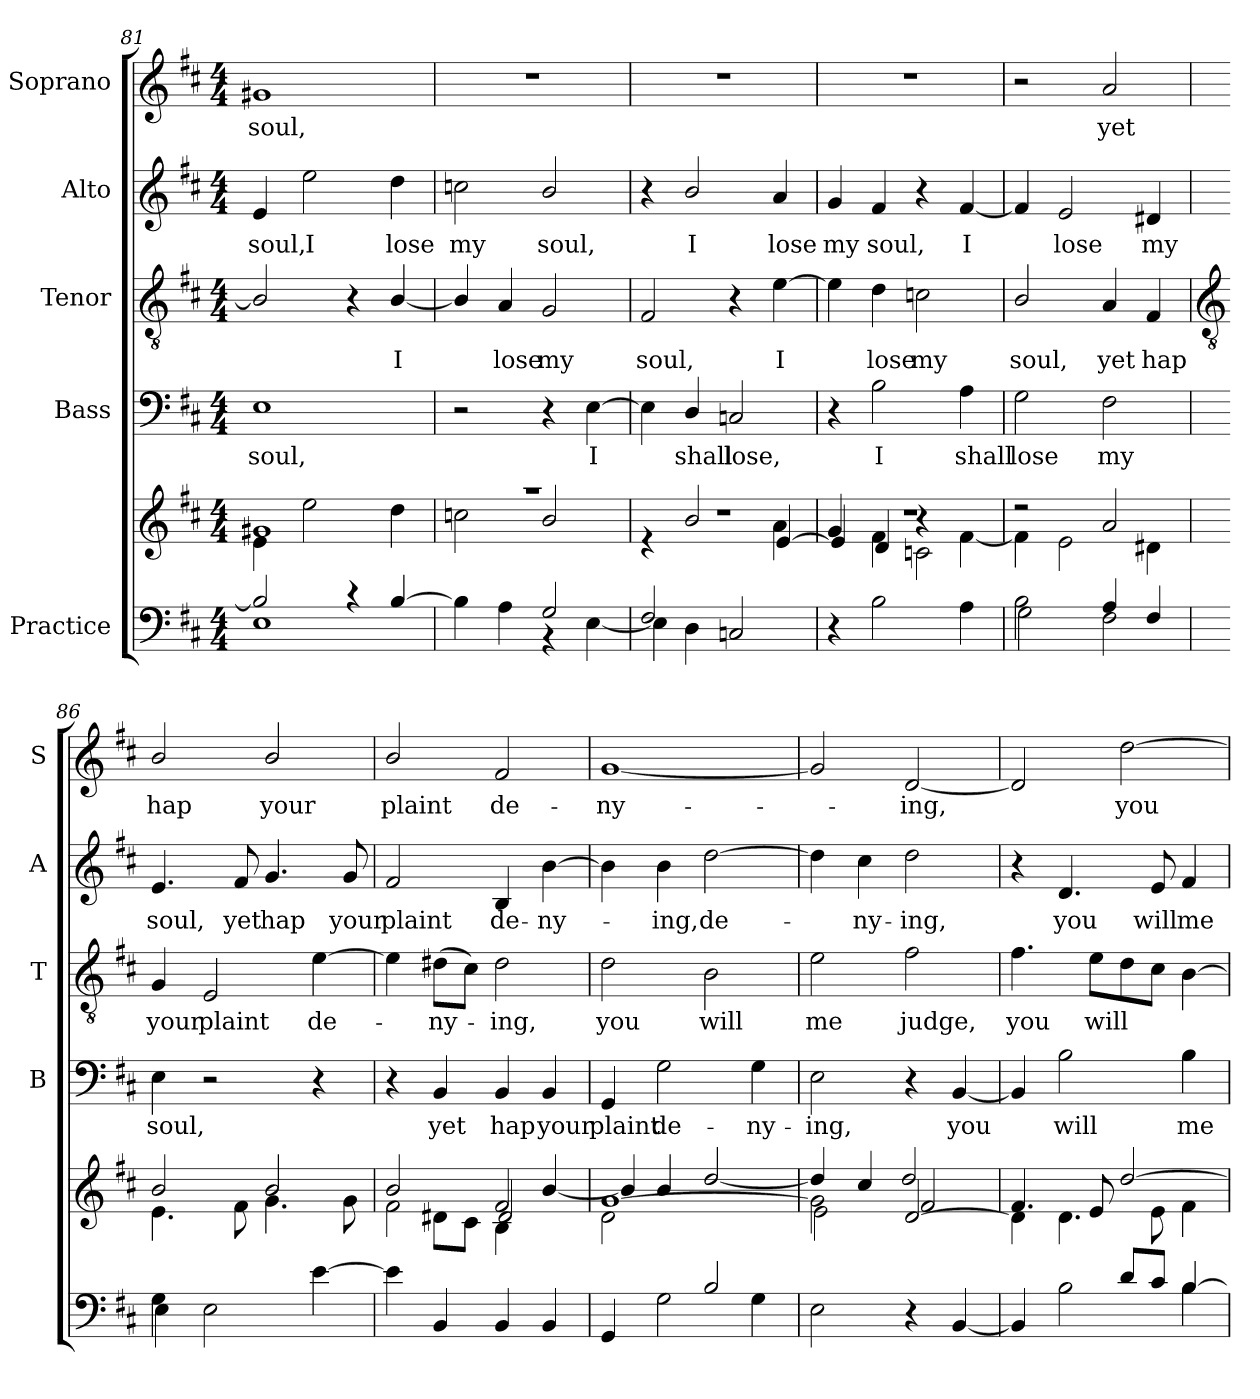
**kern	**kern	**kern	**text	**kern	**text	**kern	**text	**kern	**text
*part5	*part5	*part4	*part4	*part3	*part3	*part2	*part2	*part1	*part1
*staff6	*staff5	*staff4	*staff4	*staff3	*staff3	*staff2	*staff2	*staff1	*staff1
*I"Practice	*	*I"Bass	*	*I"Tenor	*	*I"Alto	*	*I"Soprano	*
*	*	*I'B	*	*I'T	*	*I'A	*	*I'S	*
*clefF4	*clefG2	*clefF4	*	*clefGv2	*	*clefG2	*	*clefG2	*
*k[f#c#]	*k[f#c#]	*k[f#c#]	*	*k[f#c#]	*	*k[f#c#]	*	*k[f#c#]	*
*D:	*D:	*D:	*	*D:	*	*D:	*	*D:	*
*M4/4	*M4/4	*M4/4	*	*M4/4	*	*M4/4	*	*M4/4	*
=81	=81	=81	=81	=81	=81	=81	=81	=81	=81
*^	*^	*	*	*	*	*	*	*	*
!	!	!	!	!	!LO:LY:b	!	!	!	!LO:LY:b	!	!LO:LY:b
2B/]	1E	1g#X	4e	1E	soul,	2B/]	.	4e	soul,	1g#X	soul,
!	!	!	!	!	!	!	!	!	!LO:LY:b	!	!
.	.	.	2ee	.	.	.	.	2ee	I	.	.
4r	.	.	.	.	.	4r	.	.	.	.	.
!	!	!	!	!	!	!	!LO:LY:b	!	!LO:LY:b	!	!
[4B/	.	.	4dd	.	.	[4B/	I	4dd	lose	.	.
=82	=82	=82	=82	=82	=82	=82	=82	=82	=82	=82	=82
!	!	!	!	!	!	!	!	!	!LO:LY:b	!	!
4B\]	2ryy	1r	2ccn	2r	.	4B/]	.	2ccn	my	1r	.
!	!	!	!	!	!	!	!LO:LY:b	!	!	!	!
4A\	.	.	.	.	.	4A	lose	.	.	.	.
!	!	!	!	!	!	!	!LO:LY:b	!	!LO:LY:b	!	!
2G/	4r	.	2b/	4r	.	2G/	my	2b/	soul,	.	.
!	!	!	!	!	!LO:LY:b	!	!	!	!	!	!
.	[4E	.	.	[4E	I	.	.	.	.	.	.
=83	=83	=83	=83	=83	=83	=83	=83	=83	=83	=83	=83
*	*	*	*^	*	*	*	*	*	*	*	*
!	!	!	!	!	!	!	!	!LO:LY:b	!	!	!	!
2F#/	4E]	1r	4r	2.ryy	4E]	.	2F#	soul,	4r	.	1r	.
!	!	!	!	!	!	!LO:LY:b	!	!	!	!LO:LY:b	!	!
.	4D\	.	2b/	.	4D/	shall	.	.	2b/	I	.	.
!	!	!	!	!	!	!LO:LY:b	!	!	!	!	!	!
4ryy	2Cn	.	.	.	2Cn	lose,	4r	.	.	.	.	.
!	!	!	!	!	!	!	!	!LO:LY:b	!	!LO:LY:b	!	!
4ryy	.	.	4a	[4e/	.	.	[4e	I	4a	lose	.	.
*v	*v	*	*	*	*	*	*	*	*	*	*	*
=84	=84	=84	=84	=84	=84	=84	=84	=84	=84	=84	=84
!	!	!	!	!	!	!	!	!	!LO:LY:b	!	!
4r	1r	4g/	4e/]	4r	.	4e]	.	4g/	my	1r	.
!	!	!	!	!	!LO:LY:b	!	!LO:LY:b	!	!LO:LY:b	!	!
2B	.	4f#	4d/	2B	I	4d	lose	4f#	soul,	.	.
!	!	!	!	!	!	!	!LO:LY:b	!	!	!	!
.	.	4r	2cn\	.	.	2cn	my	4r	.	.	.
!	!	!	!	!	!LO:LY:b	!	!	!	!LO:LY:b	!	!
4A	.	[4f#	.	4A	shall	.	.	[4f#	I	.	.
*	*	*v	*v	*	*	*	*	*	*	*	*
=85	=85	=85	=85	=85	=85	=85	=85	=85	=85	=85
*^	*	*	*	*	*	*	*	*	*	*
!	!	!	!	!	!LO:LY:b	!	!LO:LY:b	!	!	!	!
2B\	2G	2r	4f#\]	2G	lose	2B/	soul,	4f#]	.	2r	.
!	!	!	!	!	!	!	!	!	!LO:LY:b	!	!
.	.	.	2e\	.	.	.	.	2e	lose	.	.
!	!	!	!	!	!LO:LY:b	!	!LO:LY:b	!	!	!	!LO:LY:b
4A/	2F#	2a	.	2F#	my	4A	yet	.	.	2a	yet
!	!	!	!	!	!	!	!LO:LY:b	!	!LO:LY:b	!	!
4F#/	.	.	4d#X\	.	.	4F#	hap	4d#X	my	.	.
!!LO:LB:g=z
=86	=86	=86	=86	=86	=86	=86	=86	=86	=86	=86	=86
*	*	*	*	*	*	*clefGv2	*	*	*	*	*
!	!	!	!	!	!LO:LY:b	!	!LO:LY:b	!	!LO:LY:b	!	!LO:LY:b
4G\	4E	2b/	4.e\	4E	soul,	4G/	your	4.e	soul,	2b/	hap
!	!	!	!	!	!	!	!LO:LY:b	!	!	!	!
2E	2ryy	.	.	2r	.	2E	plaint	.	.	.	.
!	!	!	!	!	!	!	!	!	!LO:LY:b	!	!
.	.	.	8f#\	.	.	.	.	8f#	yet	.	.
!	!	!	!	!	!	!	!	!	!LO:LY:b	!	!LO:LY:b
.	.	2b/	4.g\	.	.	.	.	4.g/	hap	2b/	your
!	!	!	!	!	!	!	!LO:LY:b	!	!	!	!
[4e	4ryy	.	.	4r	.	[4e	de-	.	.	.	.
!	!	!	!	!	!	!	!	!	!LO:LY:b	!	!
.	.	.	8g\	.	.	.	.	8g/	your	.	.
=87	=87	=87	=87	=87	=87	=87	=87	=87	=87	=87	=87
*	*	*	*^	*	*	*	*	*	*	*	*
!	!	!	!	!	!	!	!	!	!	!LO:LY:b	!	!LO:LY:b
4e]	4ryy	2b/	2f#	4ryy	4r	.	4e]	.	2f#	plaint	2b/	plaint
!	!	!	!	!	!	!LO:LY:b	!	!LO:LY:b	!	!	!	!
2.ryy	4BB/	.	.	8d#X\L	4BB/	yet	(>8d#XL	ny-	.	.	.	.
.	.	.	.	8c#\J	.	.	8c#J)	.	.	.	.	.
!	!	!	!	!	!	!LO:LY:b	!	!LO:LY:b	!	!LO:LY:b	!	!LO:LY:b
.	4BB/	2f#	4B\	2d#/	4BB/	hap	2d#	ing,	4B	de-	2f#	de-
!	!	!	!	!	!	!LO:LY:b	!	!	!	!LO:LY:b	!	!
.	4BB/	.	[4b/	.	4BB/	your	.	.	[4b	-ny-	.	.
=88	=88	=88	=88	=88	=88	=88	=88	=88	=88	=88	=88	=88
!	!	!	!	!	!	!LO:LY:b	!	!LO:LY:b	!	!	!	!LO:LY:b
2ryy	4GG/	[1g/	4b/]	2d\	4GG	plaint	2d	you	4b]	.	[1g/	-ny-
!	!	!	!	!	!	!LO:LY:b	!	!	!	!LO:LY:b	!	!
.	2G	.	4b/	.	2G	de-	.	.	4b	ing,	.	.
!	!	!	!	!	!	!	!	!LO:LY:b	!	!LO:LY:b	!	!
2B/	.	.	[2dd/	2ryy	.	.	2B	will	[2dd	de-	.	.
!	!	!	!	!	!	!LO:LY:b	!	!	!	!	!	!
.	4G	.	.	.	4G	-ny-	.	.	.	.	.	.
=89	=89	=89	=89	=89	=89	=89	=89	=89	=89	=89	=89	=89
!	!	!	!	!	!	!LO:LY:b	!	!LO:LY:b	!	!	!	!
*v	*v	*	*	*	*	*	*	*	*	*	*	*
2E	2g\]	4dd/]	2e\	2E	-ing,	2e	me	4dd]	.	2g/]	.
!	!	!	!	!	!	!	!	!	!LO:LY:b	!	!
.	.	4cc#/	.	.	.	.	.	4cc#	ny-	.	.
!	!	!	!	!	!	!	!LO:LY:b	!	!LO:LY:b	!	!LO:LY:b
4r	[2d	2dd/	2f#	4r	.	2f#	judge,	2dd	-ing,	[2d	ing,
!	!	!	!	!	!LO:LY:b	!	!	!	!	!	!
[4BB	.	.	.	[4BB	you	.	.	.	.	.	.
=90	=90	=90	=90	=90	=90	=90	=90	=90	=90	=90	=90
*^	*	*	*	*	*	*	*	*	*	*	*
!	!	!	!	!	!	!	!	!LO:LY:b	!	!	!	!
2ryy	4BB]	4d\]	4ryy	4.f#	4BB]	.	4.f#	you	4r	.	2d]	.
!	!	!	!	!	!	!LO:LY:b	!	!	!	!LO:LY:b	!	!
.	2B	4ryy	4.d\	.	2B	will	.	.	4.d	you	.	.
!	!	!	!	!	!	!	!	!LO:LY:b	!	!	!	!
.	.	.	.	8e	.	.	8eL	will	.	.	.	.
!	!	!	!	!	!	!	!	!	!	!	!	!LO:LY:b
8d/L	.	[2dd/	.	2ryy	.	.	8d	.	.	.	[2dd	you
!	!	!	!	!	!	!	!	!	!	!LO:LY:b	!	!
8c#/J	.	.	8e\	.	.	.	8c#J	.	8e	will	.	.
!	!	!	!	!	!	!LO:LY:b	!	!	!	!LO:LY:b	!	!
[4B	4B	.	4f#\	.	4B	me	[4B	.	4f#	me	.	.
*v	*v	*	*	*	*	*	*	*	*	*	*	*
*	*v	*v	*v	*	*	*	*	*	*	*	*
=	=	=	=	=	=	=	=	=	=
*-	*-	*-	*-	*-	*-	*-	*-	*-	*-
